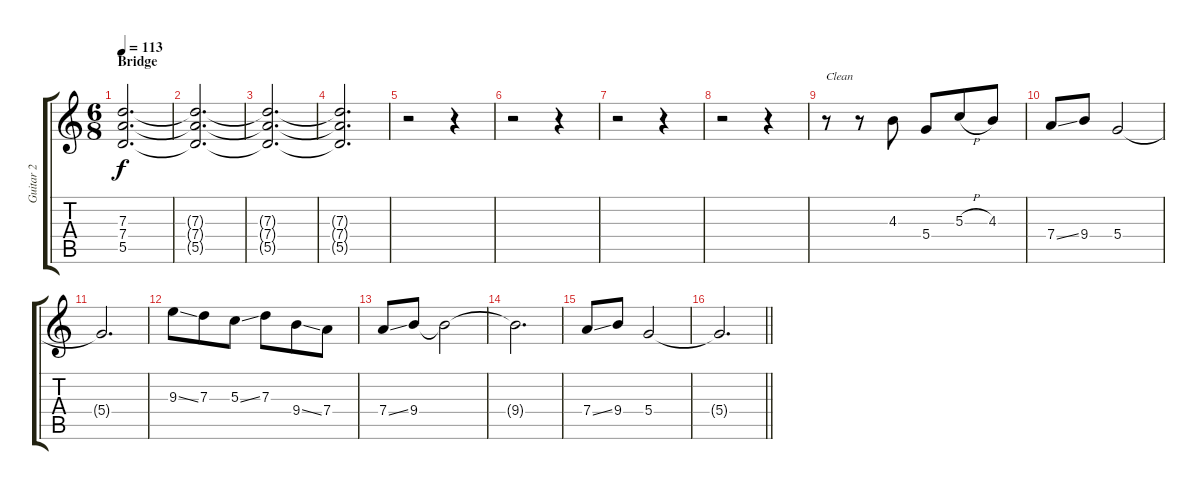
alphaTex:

\track ("Guitar 2" "Guitar 2") {instrument electricguitarjazz}
\staff {score tabs}
\tuning (E4 B3 G3 D3 A2 E2) {hide}
\ts (6 8)
\section ("" "Bridge")
\tempo 113
\clef g2
\ks c
(7.3 7.4 5.5).2{d dy f} |
(7.3{t} 7.4{t} 5.5{t}).2{d} |
(7.3{t} 7.4{t} 5.5{t}).2{d} |
(7.3{t} 7.4{t} 5.5{t}).2{d} |
r.2 r.4 |
r.2 r.4 |
r.2 r.4 |
r.2 r.4 |
r.8{txt "Clean"} r.8 4.3.8{instrument electricguitarjazz} 5.4.8 5.3{h}.8 4.3.8 |
7.4{ss}.8 9.4.8 5.4.2 |
5.4{t}.2{d} |
9.3{ss}.8 7.3.8 5.3{ss}.8 7.3.8 9.4{ss}.8 7.4.8 |
7.4{ss}.8 9.4.8 9.4{t}.2 |
9.4{t}.2{d} |
7.4{ss}.8 9.4.8 5.4.2 |
\barLineRight lightlight
5.4{t}.2{d}
